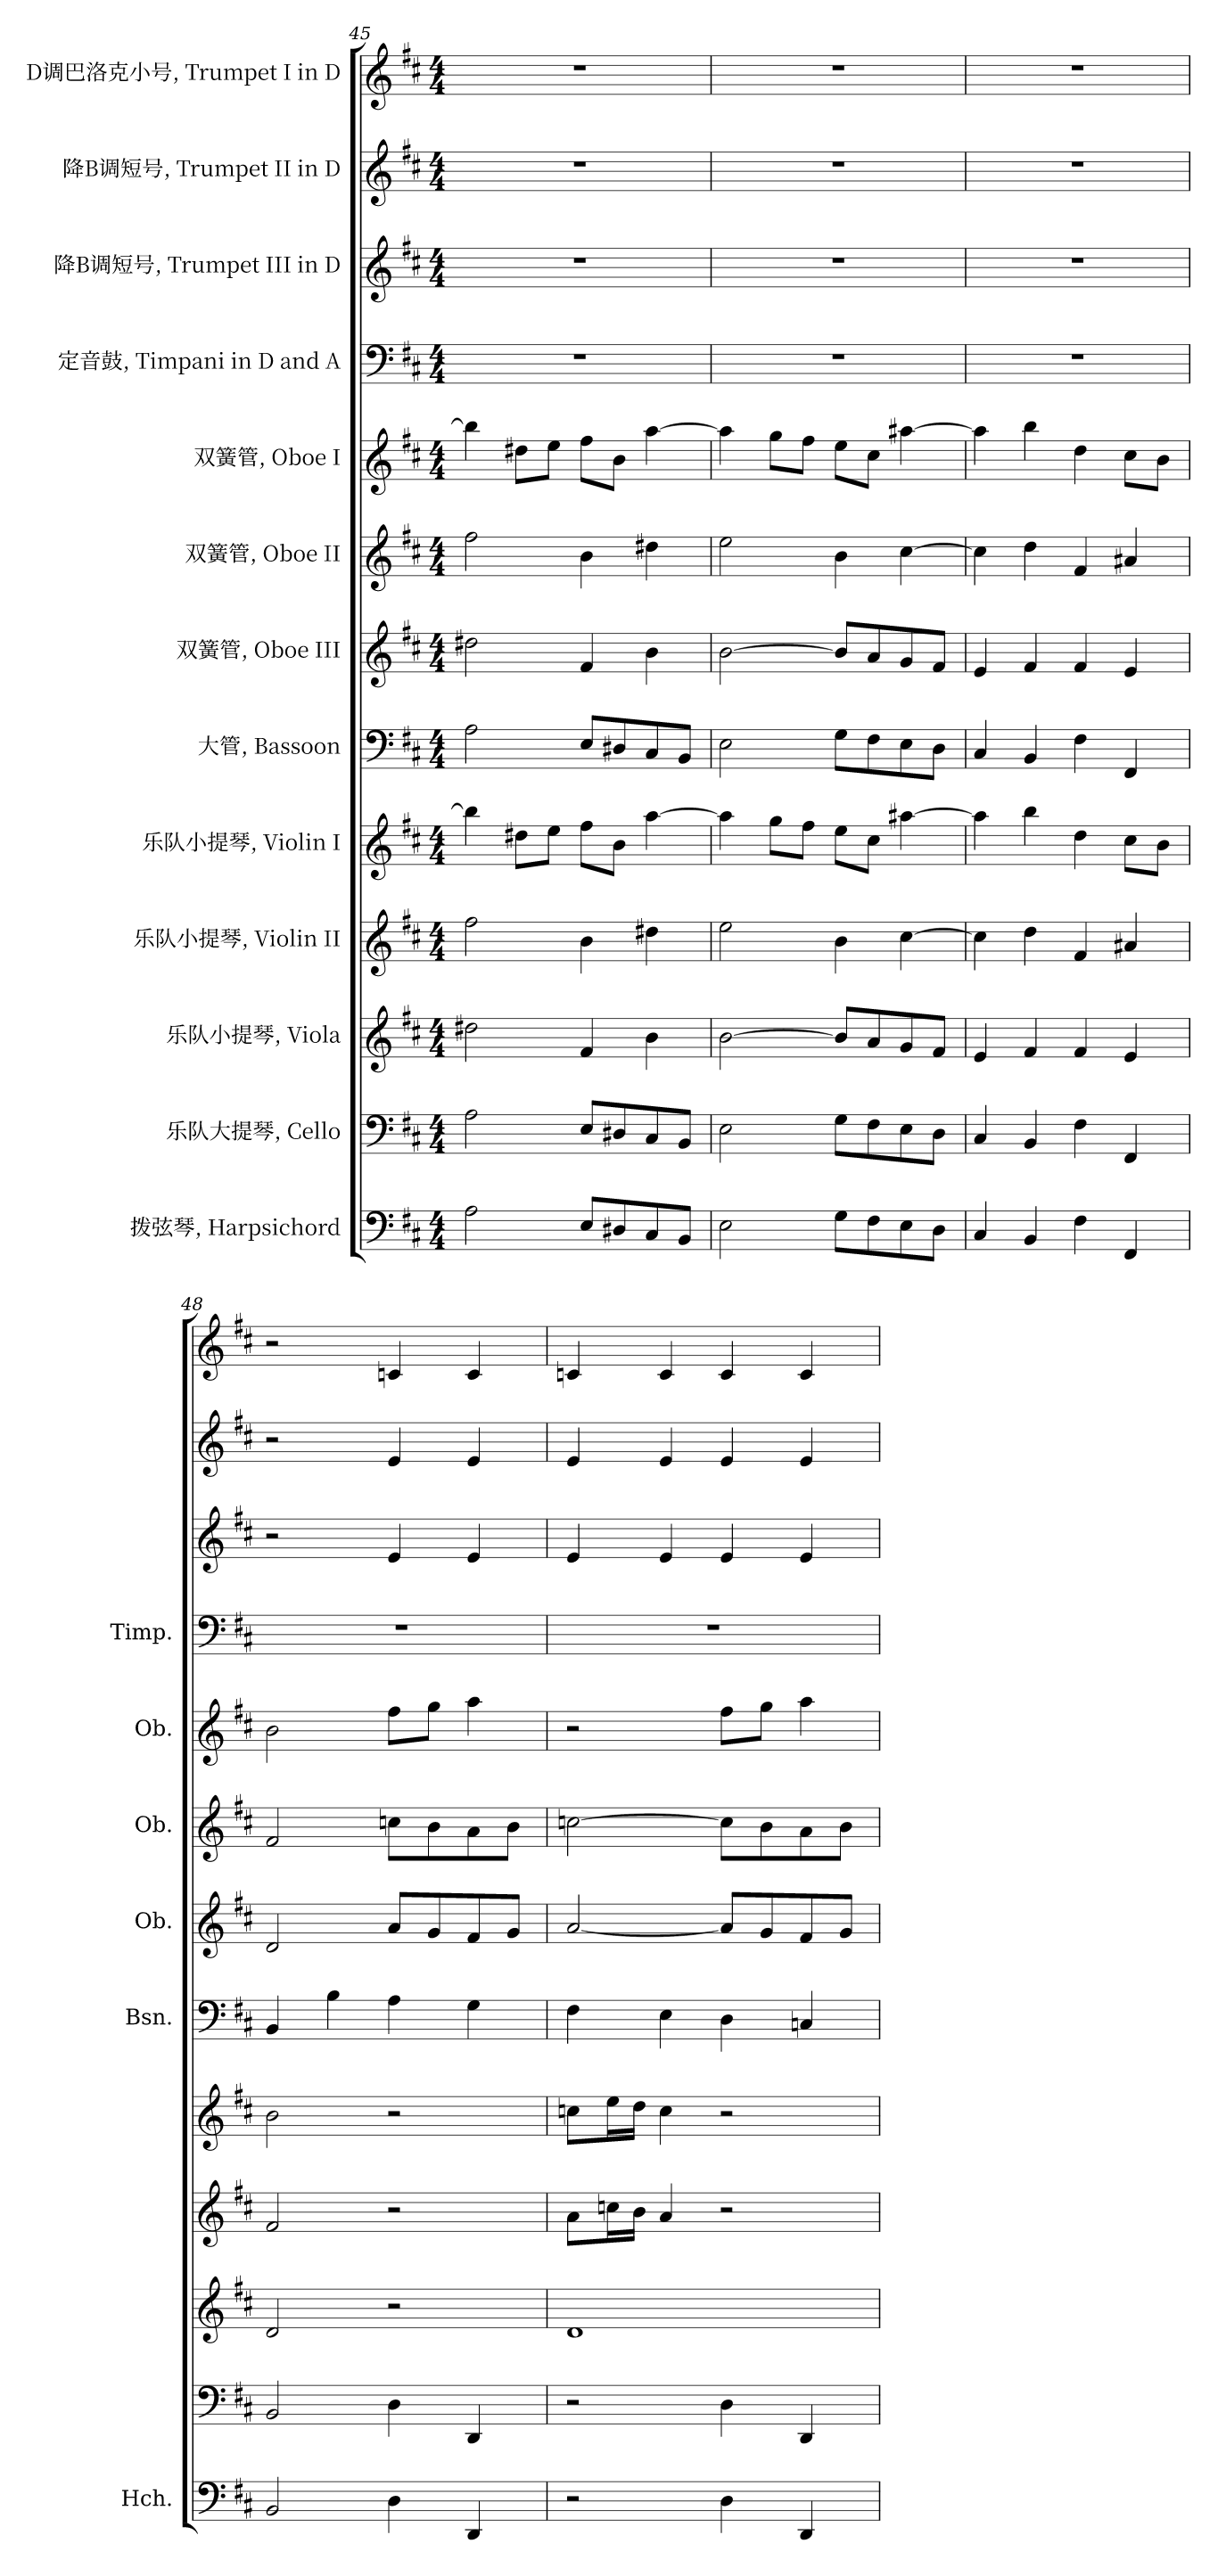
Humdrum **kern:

**kern	**kern	**kern	**kern	**kern	**kern	**kern	**kern	**kern	**kern	**kern	**kern	**kern
*part13	*part12	*part11	*part10	*part9	*part8	*part7	*part6	*part5	*part4	*part3	*part2	*part1
*staff13	*staff12	*staff11	*staff10	*staff9	*staff8	*staff7	*staff6	*staff5	*staff4	*staff3	*staff2	*staff1
*I"拨弦琴, Harpsichord	*I"乐队大提琴, Cello	*I"乐队小提琴, Viola	*I"乐队小提琴, Violin II	*I"乐队小提琴, Violin I	*I"大管, Bassoon	*I"双簧管, Oboe III	*I"双簧管, Oboe II	*I"双簧管, Oboe I	*I"定音鼓, Timpani in D and A	*I"降B调短号, Trumpet III in D	*I"降B调短号, Trumpet II in D	*I"D调巴洛克小号, Trumpet I in D
*I'Hch.	*	*	*	*	*I'Bsn.	*I'Ob.	*I'Ob.	*I'Ob.	*I'Timp.	*	*	*
*clefF4	*clefF4	*clefG2	*clefG2	*clefG2	*clefF4	*clefG2	*clefG2	*clefG2	*clefF4	*clefG2	*clefG2	*clefG2
*	*	*	*	*	*	*	*	*	*	*ITrd1c2	*ITrd1c2	*ITrd-1c-2
*k[f#c#]	*k[f#c#]	*k[f#c#]	*k[f#c#]	*k[f#c#]	*k[f#c#]	*k[f#c#]	*k[f#c#]	*k[f#c#]	*k[f#c#]	*k[]	*k[]	*k[f#c#g#d#]
*M4/4	*M4/4	*M4/4	*M4/4	*M4/4	*M4/4	*M4/4	*M4/4	*M4/4	*M4/4	*M4/4	*M4/4	*M4/4
=45	=45	=45	=45	=45	=45	=45	=45	=45	=45	=45	=45	=45
2A\	2A\	2dd#X\	2ff#\	4bb\]	2A\	2dd#X\	2ff#\	4bb\]	1r	1r	1r	1r
.	.	.	.	8dd#X\L	.	.	.	8dd#X\L	.	.	.	.
.	.	.	.	8ee\J	.	.	.	8ee\J	.	.	.	.
8E/L	8E/L	4f#/	4b\	8ff#\L	8E/L	4f#/	4b\	8ff#\L	.	.	.	.
8D#X/	8D#X/	.	.	8b\J	8D#X/	.	.	8b\J	.	.	.	.
8C#/	8C#/	4b\	4dd#X\	[4aa\	8C#/	4b\	4dd#X\	[4aa\	.	.	.	.
8BB/J	8BB/J	.	.	.	8BB/J	.	.	.	.	.	.	.
=46	=46	=46	=46	=46	=46	=46	=46	=46	=46	=46	=46	=46
2E\	2E\	[2b\	2ee\	4aa\]	2E\	[2b\	2ee\	4aa\]	1r	1r	1r	1r
.	.	.	.	8gg\L	.	.	.	8gg\L	.	.	.	.
.	.	.	.	8ff#\J	.	.	.	8ff#\J	.	.	.	.
8G\L	8G\L	8b/L]	4b\	8ee\L	8G\L	8b/L]	4b\	8ee\L	.	.	.	.
8F#\	8F#\	8a/	.	8cc#\J	8F#\	8a/	.	8cc#\J	.	.	.	.
8E\	8E\	8g/	[4cc#\	[4aa#X\	8E\	8g/	[4cc#\	[4aa#X\	.	.	.	.
8D\J	8D\J	8f#/J	.	.	8D\J	8f#/J	.	.	.	.	.	.
=47	=47	=47	=47	=47	=47	=47	=47	=47	=47	=47	=47	=47
4C#/	4C#/	4e/	4cc#\]	4aa#\]	4C#/	4e/	4cc#\]	4aa#\]	1r	1r	1r	1r
4BB/	4BB/	4f#/	4dd\	4bb\	4BB/	4f#/	4dd\	4bb\	.	.	.	.
4F#\	4F#\	4f#/	4f#/	4dd\	4F#\	4f#/	4f#/	4dd\	.	.	.	.
4FF#/	4FF#/	4e/	4a#X/	8cc#\L	4FF#/	4e/	4a#X/	8cc#\L	.	.	.	.
.	.	.	.	8b\J	.	.	.	8b\J	.	.	.	.
=48	=48	=48	=48	=48	=48	=48	=48	=48	=48	=48	=48	=48
2BB/	2BB/	2d/	2f#/	2b\	4BB/	2d/	2f#/	2b\	1r	2r	2r	2r
.	.	.	.	.	4B\	.	.	.	.	.	.	.
4D\	4D\	2r	2r	2r	4A\	8a/L	8ccn\L	8ff#\L	.	4d/	4d/	4dn/
.	.	.	.	.	.	8g/	8b\	8gg\J	.	.	.	.
4DD/	4DD/	.	.	.	4G\	8f#/	8a\	4aa\	.	4d/	4d/	4d/
.	.	.	.	.	.	8g/J	8b\J	.	.	.	.	.
!!LO:PB:g=z
=49	=49	=49	=49	=49	=49	=49	=49	=49	=49	=49	=49	=49
2r	2r	1d	8a\L	8ccn\L	4F#\	[2a/	[2ccn\	2r	1r	4d/	4d/	4dn/
.	.	.	16ccn\L	16ee\L	.	.	.	.	.	.	.	.
.	.	.	16b\JJ	16dd\JJ	.	.	.	.	.	.	.	.
.	.	.	4a/	4cc\	4E\	.	.	.	.	4d/	4d/	4d/
4D\	4D\	.	2r	2r	4D\	8a/L]	8cc\L]	8ff#\L	.	4d/	4d/	4d/
.	.	.	.	.	.	8g/	8b\	8gg\J	.	.	.	.
4DD/	4DD/	.	.	.	4Cn/	8f#/	8a\	4aa\	.	4d/	4d/	4d/
.	.	.	.	.	.	8g/J	8b\J	.	.	.	.	.
=	=	=	=	=	=	=	=	=	=	=	=	=
*-	*-	*-	*-	*-	*-	*-	*-	*-	*-	*-	*-	*-
